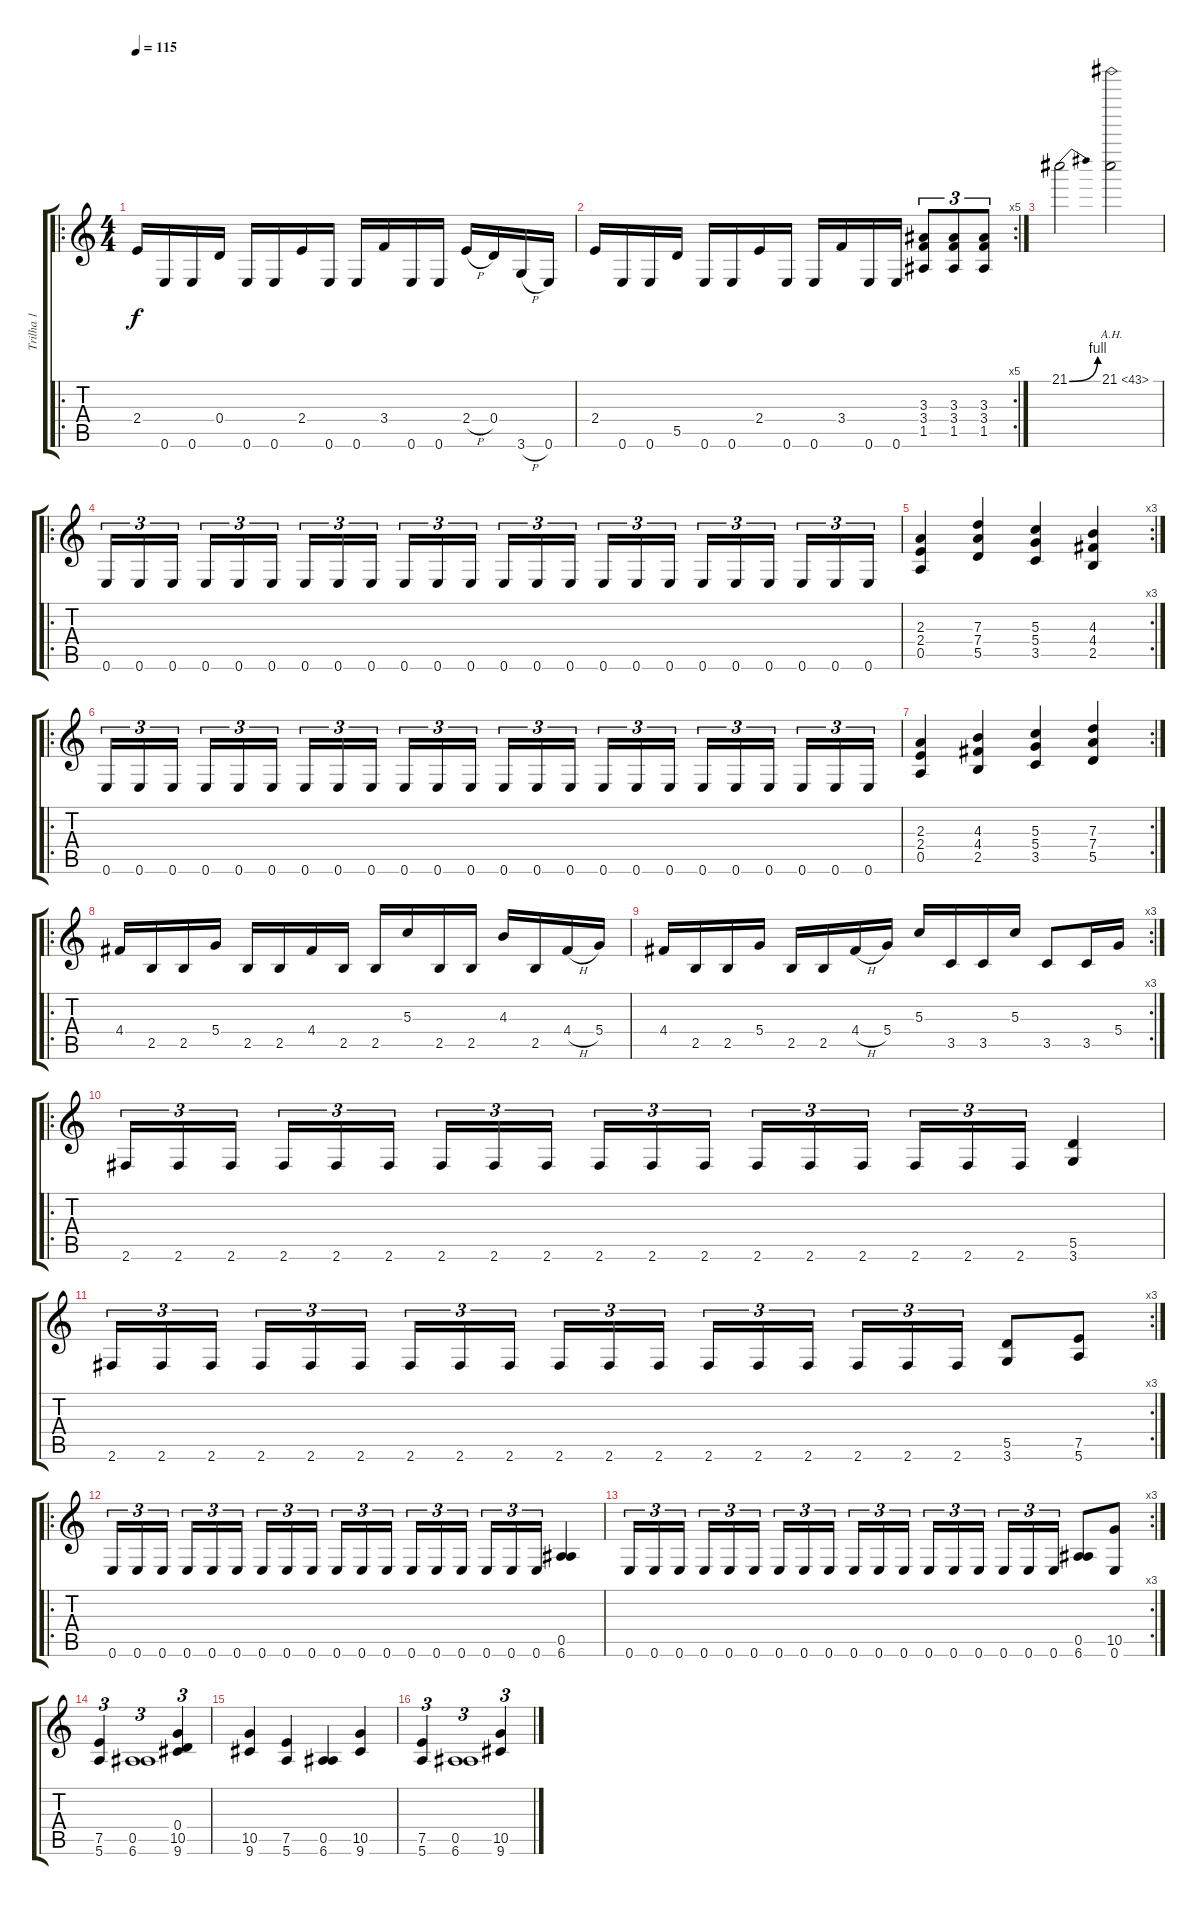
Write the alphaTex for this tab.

\track ("Trilha 1" "Trilha 1") {instrument overdrivenguitar}
\staff {score tabs}
\tuning (E4 B3 G3 D3 A2 E2) {hide}
\ro
\ts (4 4)
\tempo 115
\clef g2
\ks c
2.4.16{dy f instrument overdrivenguitar} 0.6.16 0.6.16 0.4.16 0.6.16 0.6.16 2.4.16 0.6.16 0.6.16 3.4.16 0.6.16 0.6.16 2.4{h}.16 0.4.16 3.6{h}.16 0.6.16 |
\rc 5
2.4.16 0.6.16 0.6.16 5.5.16 0.6.16 0.6.16 2.4.16 0.6.16 0.6.16 3.4.16 0.6.16 0.6.16 (3.3 3.4 1.5).8{tu (3 2)} (3.3 3.4 1.5).8{tu (3 2)} (3.3 3.4 1.5).8{tu (3 2)} |
21.1{be (bend 0 0 60 4)}.2 21.1{ah 22}.2 |
\ro
0.6.16{tu (3 2)} 0.6.16{tu (3 2)} 0.6.16{tu (3 2)} 0.6.16{tu (3 2)} 0.6.16{tu (3 2)} 0.6.16{tu (3 2)} 0.6.16{tu (3 2)} 0.6.16{tu (3 2)} 0.6.16{tu (3 2)} 0.6.16{tu (3 2)} 0.6.16{tu (3 2)} 0.6.16{tu (3 2)} 0.6.16{tu (3 2)} 0.6.16{tu (3 2)} 0.6.16{tu (3 2)} 0.6.16{tu (3 2)} 0.6.16{tu (3 2)} 0.6.16{tu (3 2)} 0.6.16{tu (3 2)} 0.6.16{tu (3 2)} 0.6.16{tu (3 2)} 0.6.16{tu (3 2)} 0.6.16{tu (3 2)} 0.6.16{tu (3 2)} |
\rc 3
(2.3 2.4 0.5).4 (7.3 7.4 5.5).4 (5.3 5.4 3.5).4 (4.3 4.4 2.5).4 |
\ro
0.6.16{tu (3 2)} 0.6.16{tu (3 2)} 0.6.16{tu (3 2)} 0.6.16{tu (3 2)} 0.6.16{tu (3 2)} 0.6.16{tu (3 2)} 0.6.16{tu (3 2)} 0.6.16{tu (3 2)} 0.6.16{tu (3 2)} 0.6.16{tu (3 2)} 0.6.16{tu (3 2)} 0.6.16{tu (3 2)} 0.6.16{tu (3 2)} 0.6.16{tu (3 2)} 0.6.16{tu (3 2)} 0.6.16{tu (3 2)} 0.6.16{tu (3 2)} 0.6.16{tu (3 2)} 0.6.16{tu (3 2)} 0.6.16{tu (3 2)} 0.6.16{tu (3 2)} 0.6.16{tu (3 2)} 0.6.16{tu (3 2)} 0.6.16{tu (3 2)} |
\rc 2
(2.3 2.4 0.5).4 (4.3 4.4 2.5).4 (5.3 5.4 3.5).4 (7.3 7.4 5.5).4 |
\ro
4.4.16 2.5.16 2.5.16 5.4.16 2.5.16 2.5.16 4.4.16 2.5.16 2.5.16 5.3.16 2.5.16 2.5.16 4.3.16 2.5.16 4.4{h}.16 5.4.16 |
\rc 3
4.4.16 2.5.16 2.5.16 5.4.16 2.5.16 2.5.16 4.4{h}.16 5.4.16 5.3.16 3.5.16 3.5.16 5.3.16 3.5.8 3.5.16 5.4.16 |
\ro
2.6.16{tu (3 2)} 2.6.16{tu (3 2)} 2.6.16{tu (3 2)} 2.6.16{tu (3 2)} 2.6.16{tu (3 2)} 2.6.16{tu (3 2)} 2.6.16{tu (3 2)} 2.6.16{tu (3 2)} 2.6.16{tu (3 2)} 2.6.16{tu (3 2)} 2.6.16{tu (3 2)} 2.6.16{tu (3 2)} 2.6.16{tu (3 2)} 2.6.16{tu (3 2)} 2.6.16{tu (3 2)} 2.6.16{tu (3 2)} 2.6.16{tu (3 2)} 2.6.16{tu (3 2)} (5.5 3.6).4 |
\rc 3
2.6.16{tu (3 2)} 2.6.16{tu (3 2)} 2.6.16{tu (3 2)} 2.6.16{tu (3 2)} 2.6.16{tu (3 2)} 2.6.16{tu (3 2)} 2.6.16{tu (3 2)} 2.6.16{tu (3 2)} 2.6.16{tu (3 2)} 2.6.16{tu (3 2)} 2.6.16{tu (3 2)} 2.6.16{tu (3 2)} 2.6.16{tu (3 2)} 2.6.16{tu (3 2)} 2.6.16{tu (3 2)} 2.6.16{tu (3 2)} 2.6.16{tu (3 2)} 2.6.16{tu (3 2)} (5.5 3.6).8 (7.5 5.6).8 |
\ro
0.6.16{tu (3 2)} 0.6.16{tu (3 2)} 0.6.16{tu (3 2)} 0.6.16{tu (3 2)} 0.6.16{tu (3 2)} 0.6.16{tu (3 2)} 0.6.16{tu (3 2)} 0.6.16{tu (3 2)} 0.6.16{tu (3 2)} 0.6.16{tu (3 2)} 0.6.16{tu (3 2)} 0.6.16{tu (3 2)} 0.6.16{tu (3 2)} 0.6.16{tu (3 2)} 0.6.16{tu (3 2)} 0.6.16{tu (3 2)} 0.6.16{tu (3 2)} 0.6.16{tu (3 2)} (0.5 6.6).4 |
\rc 3
0.6.16{tu (3 2)} 0.6.16{tu (3 2)} 0.6.16{tu (3 2)} 0.6.16{tu (3 2)} 0.6.16{tu (3 2)} 0.6.16{tu (3 2)} 0.6.16{tu (3 2)} 0.6.16{tu (3 2)} 0.6.16{tu (3 2)} 0.6.16{tu (3 2)} 0.6.16{tu (3 2)} 0.6.16{tu (3 2)} 0.6.16{tu (3 2)} 0.6.16{tu (3 2)} 0.6.16{tu (3 2)} 0.6.16{tu (3 2)} 0.6.16{tu (3 2)} 0.6.16{tu (3 2)} (0.5 6.6).8 (10.5 0.6).8 |
(7.5 5.6).4{tu (3 2)} (0.5 6.6).1{tu (3 2)} (0.4 10.5 9.6).4{tu (3 2)} |
(10.5 9.6).4 (7.5 5.6).4 (0.5 6.6).4 (10.5 9.6).4 |
(7.5 5.6).4{tu (3 2)} (0.5 6.6).1{tu (3 2)} (10.5 9.6).4{tu (3 2)}
